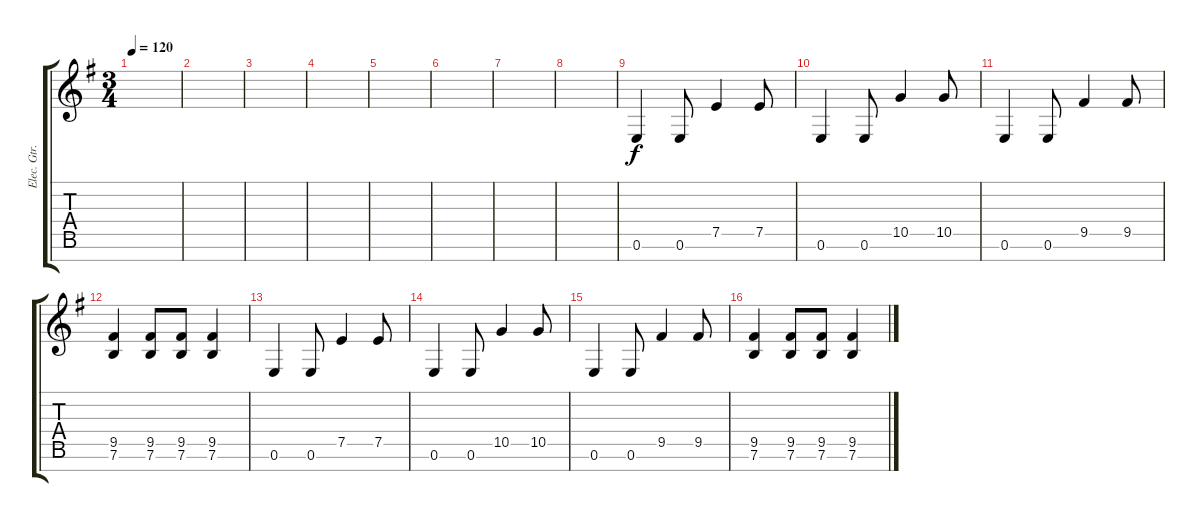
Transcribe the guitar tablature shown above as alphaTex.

\track ("Elec. Gtr. 1" "Elec. Gtr.") {instrument overdrivenguitar}
\staff {score tabs}
\tuning (E4 B3 G3 D3 A2 E2 B1) {hide}
\ts (3 4)
\tempo 120
\clef g2
\ks g
|
|
|
|
|
|
|
|
0.6.4 0.6.8 7.5.4 7.5.8 |
0.6.4 0.6.8 10.5.4 10.5.8 |
0.6.4 0.6.8 9.5.4 9.5.8 |
(9.5 7.6).4 (9.5 7.6).8 (9.5 7.6).8 (9.5 7.6).4 |
0.6.4 0.6.8 7.5.4 7.5.8 |
0.6.4 0.6.8 10.5.4 10.5.8 |
0.6.4 0.6.8 9.5.4 9.5.8 |
(9.5 7.6).4 (9.5 7.6).8 (9.5 7.6).8 (9.5 7.6).4
